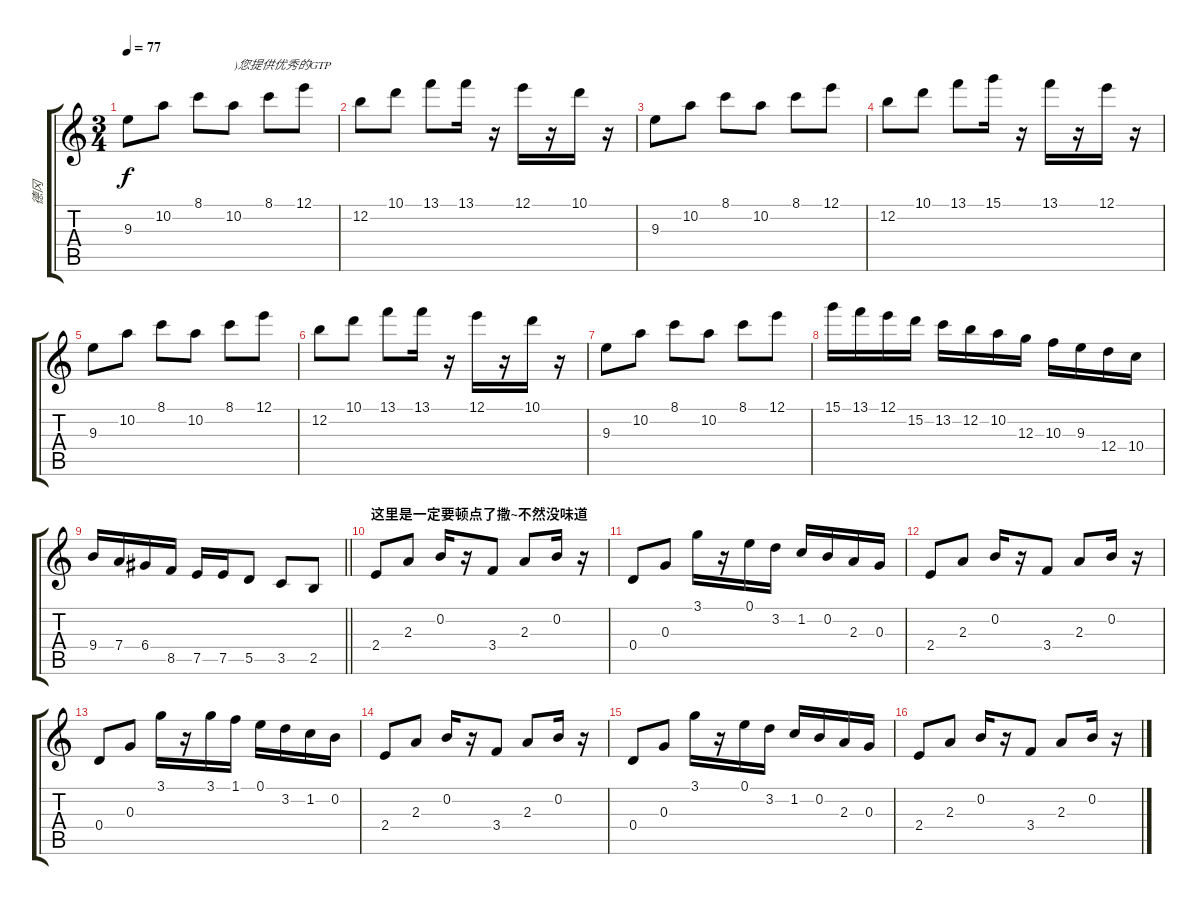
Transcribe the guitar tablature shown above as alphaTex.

\track ("德冈" "德冈") {instrument acousticguitarsteel}
\staff {score tabs}
\tuning (E4 B3 G3 D3 A2 E2) {hide}
\ts (3 4)
\tempo 77
\clef g2
\ks c
9.3.8{dy f} 10.2.8 8.1.8 10.2.8{txt ")您提供优秀的GTP"} 8.1.8 12.1.8 |
12.2.8 10.1.8 13.1.8 13.1.16 r.16 12.1.16 r.16 10.1.16 r.16 |
9.3.8 10.2.8 8.1.8 10.2.8 8.1.8 12.1.8 |
12.2.8 10.1.8 13.1.8 15.1.16 r.16 13.1.16 r.16 12.1.16 r.16 |
9.3.8 10.2.8 8.1.8 10.2.8 8.1.8 12.1.8 |
12.2.8 10.1.8 13.1.8 13.1.16 r.16 12.1.16 r.16 10.1.16 r.16 |
9.3.8 10.2.8 8.1.8 10.2.8 8.1.8 12.1.8 |
15.1.16 13.1.16 12.1.16 15.2.16 13.2.16 12.2.16 10.2.16 12.3.16 10.3.16 9.3.16 12.4.16 10.4.16 |
\barLineRight lightlight
9.4.16 7.4.16 6.4.16 8.5.16 7.5.16 7.5.16 5.5.8 3.5.8 2.5.8 |
\section ("" "这里是一定要顿点了撒~不然没味道")
2.4.8 2.3.8 0.2.16 r.16 3.4.8 2.3.8 0.2.16 r.16 |
0.4.8 0.3.8 3.1.16 r.16 0.1.16 3.2.16 1.2.16 0.2.16 2.3.16 0.3.16 |
2.4.8 2.3.8 0.2.16 r.16 3.4.8 2.3.8 0.2.16 r.16 |
0.4.8 0.3.8 3.1.16 r.16 3.1.16 1.1.16 0.1.16 3.2.16 1.2.16 0.2.16 |
2.4.8 2.3.8 0.2.16 r.16 3.4.8 2.3.8 0.2.16 r.16 |
0.4.8 0.3.8 3.1.16 r.16 0.1.16 3.2.16 1.2.16 0.2.16 2.3.16 0.3.16 |
2.4.8 2.3.8 0.2.16 r.16 3.4.8 2.3.8 0.2.16 r.16
